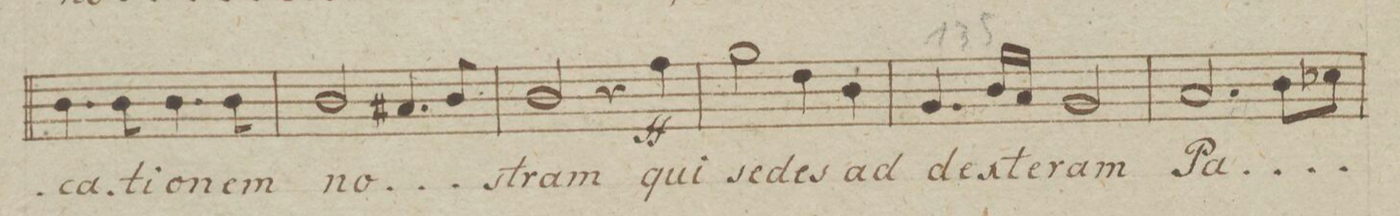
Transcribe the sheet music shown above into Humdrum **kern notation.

**kern	**text	**dynam
*I"Canto.	*	*
*clefC1	*	*
*k[b-e-]	*	*
*met(c)	*	*
*M4/4	*	*
4.g\	-ca-	.
8g\	-ti-	.
4.g\	-o-	.
8g\	-nem	.
=132	=132	=132
2g/	no-	.
4.f#X/	.	.
8g/	.	.
=133	=133	=133
2g/	-stram	.
4r	.	.
4dd\	qui	ff
=134	=134	=134
2ee-\	se-	.
4b-\	-des	.
4g\	ad	.
=135	=135	=135
4.e-/	de-	.
16g/LL	-xte-	.
16f/JJ	.	.
2e-/	-ram	.
=136	=136	=136
2.f/	Pa-	.
8g\L	.	.
8a-X\J	.	.
=137	=137	=137
*-	*-	*-
